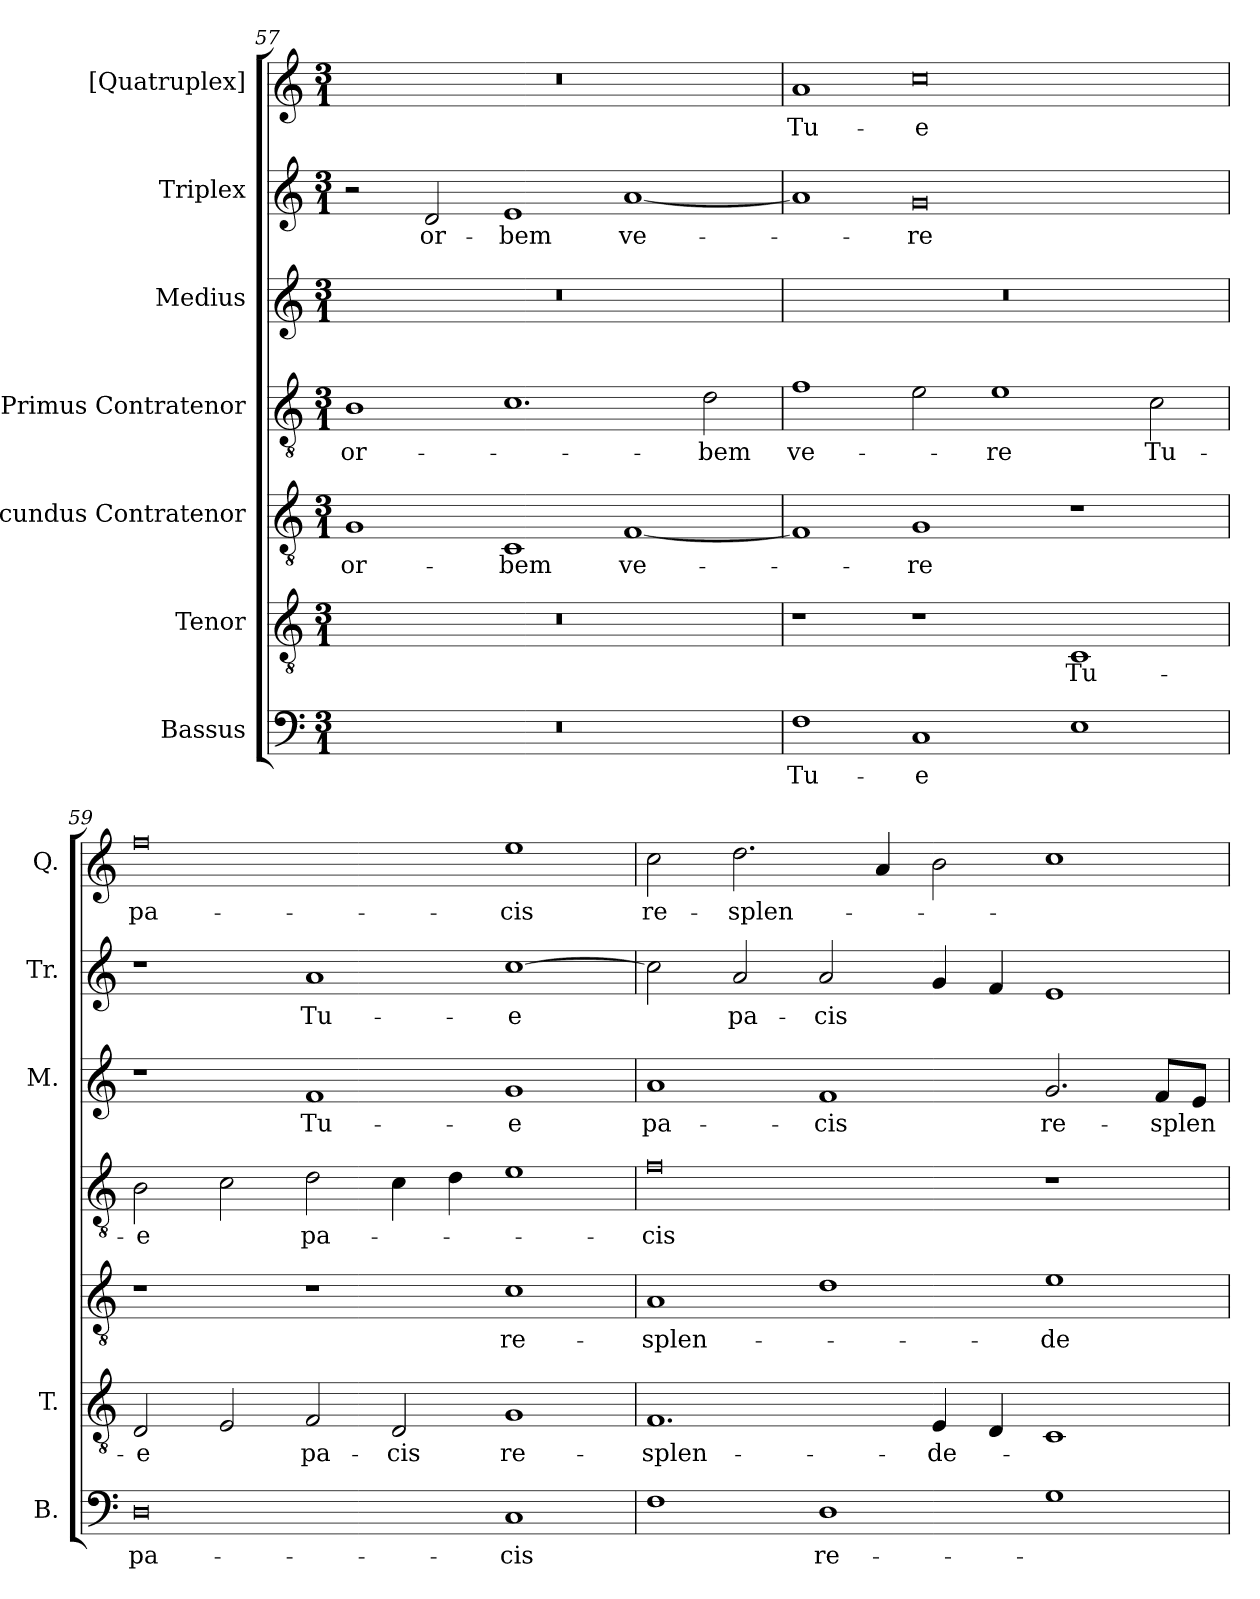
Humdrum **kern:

**kern	**text	**kern	**text	**kern	**text	**kern	**text	**kern	**text	**kern	**text	**kern	**text
*part7	*part7	*part6	*part6	*part5	*part5	*part4	*part4	*part3	*part3	*part2	*part2	*part1	*part1
*staff7	*staff7	*staff6	*staff6	*staff5	*staff5	*staff4	*staff4	*staff3	*staff3	*staff2	*staff2	*staff1	*staff1
*I"Bassus	*	*I"Tenor	*	*I"Secundus Contratenor	*	*I"Primus Contratenor	*	*I"Medius	*	*I"Triplex	*	*I"[Quatruplex]	*
*I'B.	*	*I'T.	*	*	*	*	*	*I'M.	*	*I'Tr.	*	*I'Q.	*
*clefF4	*	*clefGv2	*	*clefGv2	*	*clefGv2	*	*clefG2	*	*clefG2	*	*clefG2	*
*	*	*ITrd7c12	*	*ITrd7c12	*	*ITrd7c12	*	*	*	*	*	*	*
*k[]	*	*k[]	*	*k[]	*	*k[]	*	*k[]	*	*k[]	*	*k[]	*
*C:	*	*C:	*	*C:	*	*C:	*	*C:	*	*C:	*	*C:	*
*M3/1	*	*M3/1	*	*M3/1	*	*M3/1	*	*M3/1	*	*M3/1	*	*M3/1	*
=57	=57	=57	=57	=57	=57	=57	=57	=57	=57	=57	=57	=57	=57
!LO:N:vis=1	!	!LO:N:vis=1	!	!	!	!	!	!	!	!	!	!	!
!	!	!	!	!	!LO:LY:b:color=#000000	!	!	!	!	!	!	!	!
!	!	!	!	!	!	!	!LO:LY:b:color=#000000	!LO:N:vis=1	!	!	!	!LO:N:vis=1	!
0.r	.	0.r	.	1GGi	or-	1BBi	or-	0.r	.	2r	.	0.r	.
!	!	!	!	!	!	!	!	!	!	!	!LO:LY:b:color=#000000	!	!
.	.	.	.	.	.	.	.	.	.	2di/	or-	.	.
!	!	!	!	!	!LO:LY:b:color=#000000	!	!	!	!	!	!	!	!
!	!	!	!	!	!	!	!	!	!	!	!LO:LY:b:color=#000000	!	!
.	.	.	.	1CCi	-bem	1.Ci	.	.	.	1ei	-bem	.	.
!	!	!	!	!	!LO:LY:b:color=#000000	!	!	!	!	!	!	!	!
!	!	!	!	!	!	!	!	!	!	!	!LO:LY:b:color=#000000	!	!
.	.	.	.	[<1FFi	ve-	.	.	.	.	[<1ai	ve-	.	.
!	!	!	!	!	!	!	!LO:LY:b:color=#000000	!	!	!	!	!	!
.	.	.	.	.	.	2Di\	-bem	.	.	.	.	.	.
!!LO:LB:g=z
=58	=58	=58	=58	=58	=58	=58	=58	=58	=58	=58	=58	=58	=58
!	!LO:LY:b:color=#000000	!	!	!	!	!	!	!	!	!	!	!	!
!	!	!	!	!	!	!	!LO:LY:b:color=#000000	!LO:N:vis=1	!	!	!	!	!
!	!	!	!	!	!	!	!	!	!	!	!	!	!LO:LY:b:color=#000000
1Fi	Tu-	1r	.	1FFi]	.	1Fi	ve-	0.r	.	1ai]	.	1ai	Tu-
!	!LO:LY:b:color=#000000	!	!	!	!	!	!	!	!	!	!	!	!
!	!	!	!	!	!LO:LY:b:color=#000000	!	!	!	!	!	!	!	!
!	!	!	!	!	!	!	!	!	!	!	!LO:LY:b:color=#000000	!	!
!	!	!	!	!	!	!	!	!	!	!	!	!	!LO:LY:b:color=#000000
1Ci	-e	1r	.	1GGi	-re	2Ei\	.	.	.	0gi	-re	0cci	-e
!	!	!	!	!	!	!	!LO:LY:b:color=#000000	!	!	!	!	!	!
.	.	.	.	.	.	1Ei	-re	.	.	.	.	.	.
!	!	!	!LO:LY:b:color=#000000	!	!	!	!	!	!	!	!	!	!
1Ei	.	1CCi	Tu-	1r	.	.	.	.	.	.	.	.	.
!	!	!	!	!	!	!	!LO:LY:b:color=#000000	!	!	!	!	!	!
.	.	.	.	.	.	2Ci\	Tu-	.	.	.	.	.	.
=59	=59	=59	=59	=59	=59	=59	=59	=59	=59	=59	=59	=59	=59
!	!LO:LY:b:color=#000000	!	!	!	!	!	!	!	!	!	!	!	!
!	!	!	!LO:LY:b:color=#000000	!	!	!	!	!	!	!	!	!	!
!	!	!	!	!	!	!	!LO:LY:b:color=#000000	!	!	!	!	!	!
!	!	!	!	!	!	!	!	!	!	!	!	!	!LO:LY:b:color=#000000
0Di	pa-	2DDi/	-e	1r	.	2BBi\	-e	1r	.	1r	.	0ffi	pa-
.	.	2EEi/	.	.	.	2Ci\	.	.	.	.	.	.	.
!	!	!	!LO:LY:b:color=#000000	!	!	!	!	!	!	!	!	!	!
!	!	!	!	!	!	!	!LO:LY:b:color=#000000	!	!	!	!	!	!
!	!	!	!	!	!	!	!	!	!LO:LY:b:color=#000000	!	!	!	!
!	!	!	!	!	!	!	!	!	!	!	!LO:LY:b:color=#000000	!	!
.	.	2FFi/	pa-	1r	.	2Di\	pa-	1fi	Tu-	1ai	Tu-	.	.
!	!	!	!LO:LY:b:color=#000000	!	!	!	!	!	!	!	!	!	!
.	.	2DDi/	-cis	.	.	4Ci\	.	.	.	.	.	.	.
.	.	.	.	.	.	4Di\	.	.	.	.	.	.	.
!	!LO:LY:b:color=#000000	!	!	!	!	!	!	!	!	!	!	!	!
!	!	!	!LO:LY:b:color=#000000	!	!	!	!	!	!	!	!	!	!
!	!	!	!	!	!LO:LY:b:color=#000000	!	!	!	!	!	!	!	!
!	!	!	!	!	!	!	!	!	!LO:LY:b:color=#000000	!	!	!	!
!	!	!	!	!	!	!	!	!	!	!	!LO:LY:b:color=#000000	!	!
!	!	!	!	!	!	!	!	!	!	!	!	!	!LO:LY:b:color=#000000
1Ci	-cis	1GGi	re-	1Ci	re-	1Ei	.	1gi	-e	[>1cci	-e	1eei	-cis
=60	=60	=60	=60	=60	=60	=60	=60	=60	=60	=60	=60	=60	=60
!	!	!	!LO:LY:b:color=#000000	!	!	!	!	!	!	!	!	!	!
!	!	!	!	!	!LO:LY:b:color=#000000	!	!	!	!	!	!	!	!
!	!	!	!	!	!	!	!LO:LY:b:color=#000000	!	!	!	!	!	!
!	!	!	!	!	!	!	!	!	!LO:LY:b:color=#000000	!	!	!	!
!	!	!	!	!	!	!	!	!	!	!	!	!	!LO:LY:b:color=#000000
1Fi	.	1.FFi	-splen-	1AAi	-splen-	0Fi	-cis	1ai	pa-	2cci\]	.	2cci\	re-
!	!	!	!	!	!	!	!	!	!	!	!LO:LY:b:color=#000000	!	!
!	!	!	!	!	!	!	!	!	!	!	!	!	!LO:LY:b:color=#000000
.	.	.	.	.	.	.	.	.	.	2ai/	pa-	2.ddi\	-splen-
!	!LO:LY:b:color=#000000	!	!	!	!	!	!	!	!	!	!	!	!
!	!	!	!	!	!	!	!	!	!LO:LY:b:color=#000000	!	!	!	!
!	!	!	!	!	!	!	!	!	!	!	!LO:LY:b:color=#000000	!	!
1Di	re-	.	.	1Di	.	.	.	1fi	-cis	2ai/	-cis	.	.
.	.	.	.	.	.	.	.	.	.	.	.	4ai/	.
!	!	!	!LO:LY:b:color=#000000	!	!	!	!	!	!	!	!	!	!
.	.	4EEi/	-de-	.	.	.	.	.	.	4gi/	.	2bi\	.
.	.	4DDi/	.	.	.	.	.	.	.	4fi/	.	.	.
!	!	!	!	!	!LO:LY:b:color=#000000	!	!	!	!	!	!	!	!
!	!	!	!	!	!	!	!	!	!LO:LY:b:color=#000000	!	!	!	!
1Gi	.	1CCi	.	1Ei	-de-	1r	.	2.gi/	re-	1ei	.	1cci	.
!	!	!	!	!	!	!	!	!	!LO:LY:b:color=#000000	!	!	!	!
.	.	.	.	.	.	.	.	8fi/L	-splen-	.	.	.	.
.	.	.	.	.	.	.	.	8ei/J	.	.	.	.	.
=	=	=	=	=	=	=	=	=	=	=	=	=	=
*-	*-	*-	*-	*-	*-	*-	*-	*-	*-	*-	*-	*-	*-
